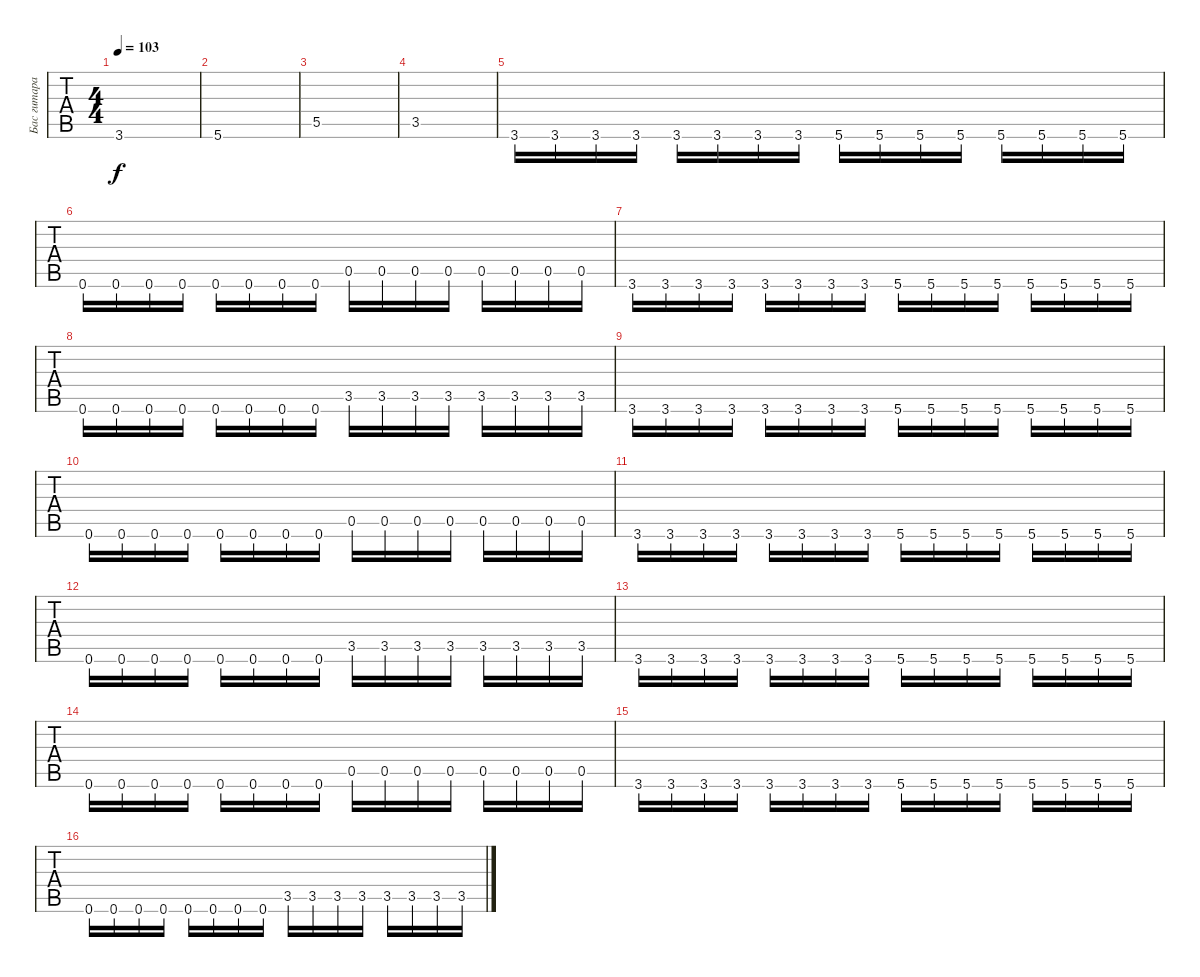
\track ("Бас гитара" "Бас гитара") {instrument electricbassfinger}
\staff {tabs}
\tuning (E4 B3 G3 D3 A2 D2) {hide}
\ts (4 4)
\tempo 103
\clef g2
\ks c
3.6.1{dy f} |
5.6.1 |
5.5.1 |
3.5.1 |
3.6.16 3.6.16 3.6.16 3.6.16 3.6.16 3.6.16 3.6.16 3.6.16 5.6.16 5.6.16 5.6.16 5.6.16 5.6.16 5.6.16 5.6.16 5.6.16 |
0.6.16 0.6.16 0.6.16 0.6.16 0.6.16 0.6.16 0.6.16 0.6.16 0.5.16 0.5.16 0.5.16 0.5.16 0.5.16 0.5.16 0.5.16 0.5.16 |
3.6.16 3.6.16 3.6.16 3.6.16 3.6.16 3.6.16 3.6.16 3.6.16 5.6.16 5.6.16 5.6.16 5.6.16 5.6.16 5.6.16 5.6.16 5.6.16 |
0.6.16 0.6.16 0.6.16 0.6.16 0.6.16 0.6.16 0.6.16 0.6.16 3.5.16 3.5.16 3.5.16 3.5.16 3.5.16 3.5.16 3.5.16 3.5.16 |
3.6.16 3.6.16 3.6.16 3.6.16 3.6.16 3.6.16 3.6.16 3.6.16 5.6.16 5.6.16 5.6.16 5.6.16 5.6.16 5.6.16 5.6.16 5.6.16 |
0.6.16 0.6.16 0.6.16 0.6.16 0.6.16 0.6.16 0.6.16 0.6.16 0.5.16 0.5.16 0.5.16 0.5.16 0.5.16 0.5.16 0.5.16 0.5.16 |
3.6.16 3.6.16 3.6.16 3.6.16 3.6.16 3.6.16 3.6.16 3.6.16 5.6.16 5.6.16 5.6.16 5.6.16 5.6.16 5.6.16 5.6.16 5.6.16 |
0.6.16 0.6.16 0.6.16 0.6.16 0.6.16 0.6.16 0.6.16 0.6.16 3.5.16 3.5.16 3.5.16 3.5.16 3.5.16 3.5.16 3.5.16 3.5.16 |
3.6.16 3.6.16 3.6.16 3.6.16 3.6.16 3.6.16 3.6.16 3.6.16 5.6.16 5.6.16 5.6.16 5.6.16 5.6.16 5.6.16 5.6.16 5.6.16 |
0.6.16 0.6.16 0.6.16 0.6.16 0.6.16 0.6.16 0.6.16 0.6.16 0.5.16 0.5.16 0.5.16 0.5.16 0.5.16 0.5.16 0.5.16 0.5.16 |
3.6.16 3.6.16 3.6.16 3.6.16 3.6.16 3.6.16 3.6.16 3.6.16 5.6.16 5.6.16 5.6.16 5.6.16 5.6.16 5.6.16 5.6.16 5.6.16 |
0.6.16 0.6.16 0.6.16 0.6.16 0.6.16 0.6.16 0.6.16 0.6.16 3.5.16 3.5.16 3.5.16 3.5.16 3.5.16 3.5.16 3.5.16 3.5.16
